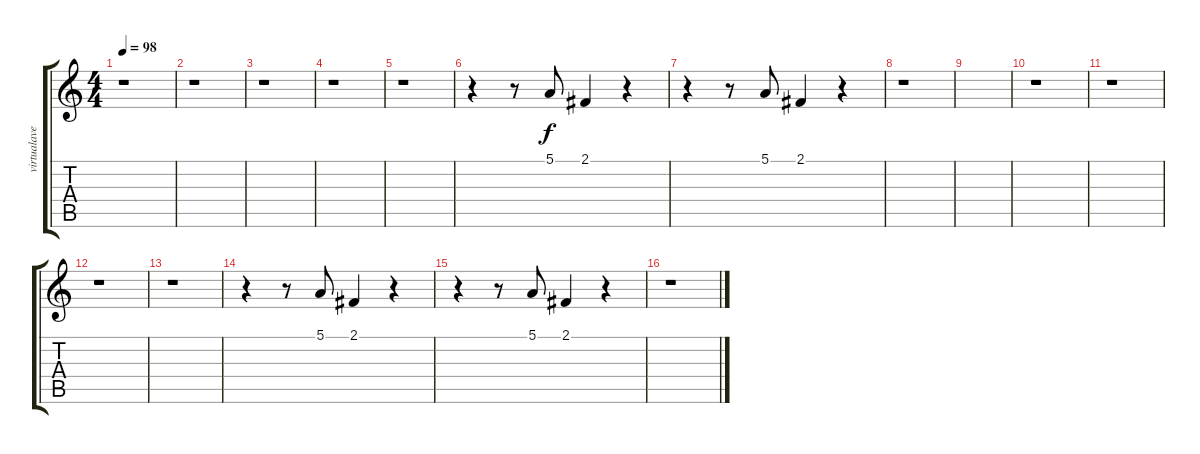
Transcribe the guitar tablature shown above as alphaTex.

\track ("" "virtualave") {instrument tenorsax}
\staff {score tabs}
\tuning (E4 B3 G3 D3 A2 E2) {hide}
\ts (4 4)
\tempo 98
\clef g2
\ks c
r.1{dy f} |
r.1 |
r.1 |
r.1 |
r.1 |
r.4 r.8 5.1.8 2.1.4 r.4 |
r.4 r.8 5.1.8 2.1.4 r.4 |
r.1 |
|
r.1 |
r.1 |
r.1 |
r.1 |
r.4 r.8 5.1.8 2.1.4 r.4 |
r.4 r.8 5.1.8 2.1.4 r.4 |
r.1
